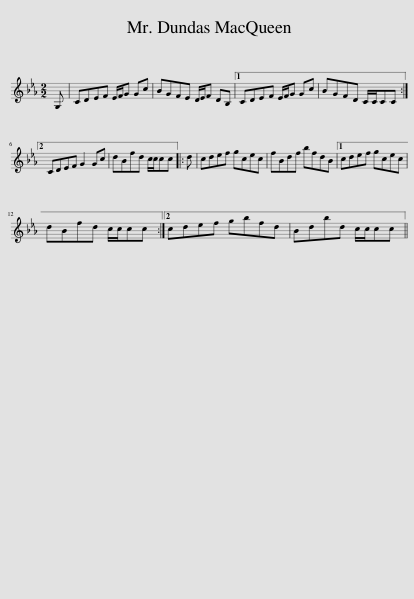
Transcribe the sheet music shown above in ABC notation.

X:1
L:1/8
M:2/2
I:linebreak $
K:Cmin
V:1 treble
V:1
 G, | CDEF E/F/G Gc | BGFE D/E/F DB, |1 CDEF E/F/G Gc | BGFD C/C/CC :|2$ %5
 CDEF G2 Gc | dBfd c/c/cc |: d | cdef gcec | fBdf bfdB |1 %10
 cdef gcec |$ dBfd c/c/cc :|2 cdef gbfd | Bdbd c/c/cc || %14
